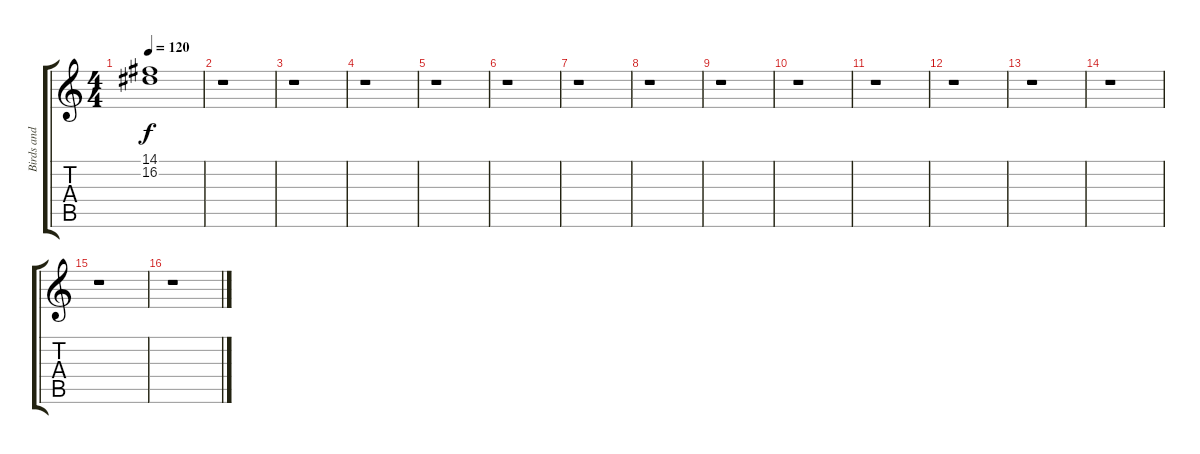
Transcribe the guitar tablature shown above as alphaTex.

\track ("Birds and Others" "Birds and ") {instrument birdtweet}
\staff {score tabs}
\tuning (E4 B3 G3 D3 A2 E2) {hide}
\ts (4 4)
\tempo 120
\clef g2
\ks c
(14.1 16.2).1{dy f} |
r.1 |
r.1 |
r.1 |
r.1 |
r.1 |
r.1 |
r.1 |
r.1 |
r.1 |
r.1 |
r.1 |
r.1 |
r.1 |
r.1 |
r.1
